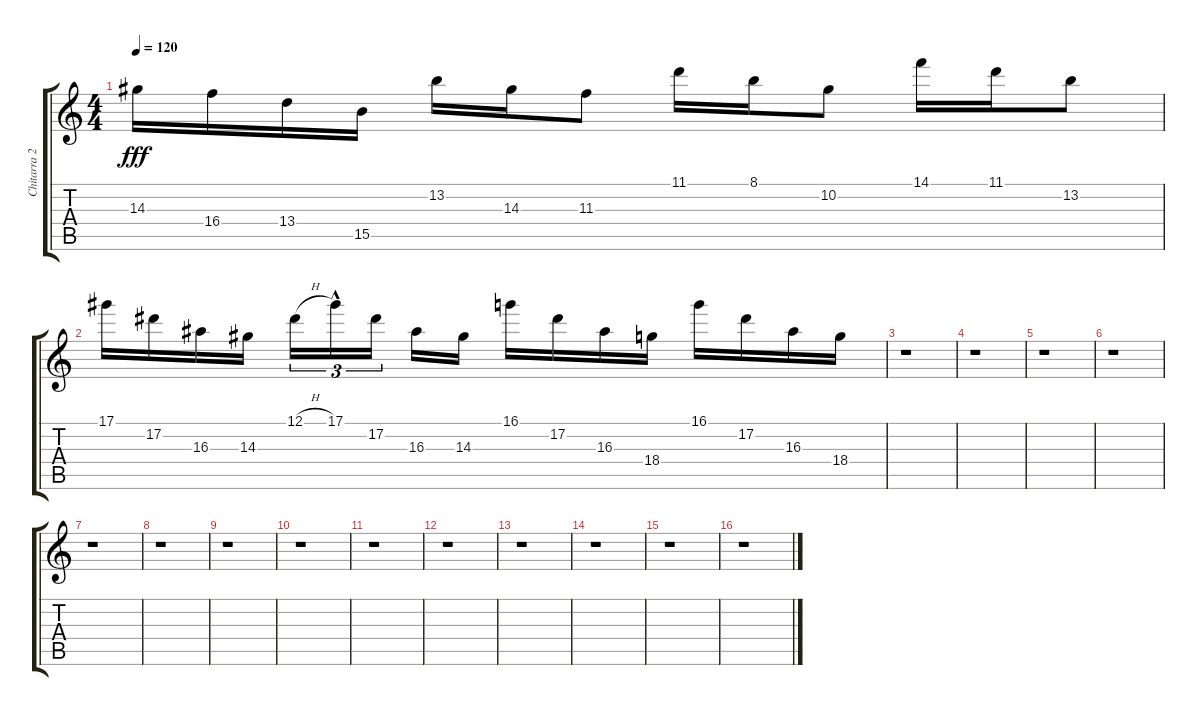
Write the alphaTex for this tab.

\track ("Chitarra 2" "Chitarra 2") {instrument distortionguitar}
\staff {score tabs}
\tuning (Eb4 Bb3 Gb3 Db3 Ab2 Eb2) {hide}
\ts (4 4)
\tempo 120
\clef g2
\ks c
14.3.16{dy fff} 16.4.16 13.4.16 15.5.16 13.2.16 14.3.16 11.3.8 11.1.16 8.1.16 10.2.8 14.1.16 11.1.16 13.2.8 |
17.1.16 17.2.16 16.3.16 14.3.16 12.1{h}.16{tu (3 2)} 17.1{hac}.16{tu (3 2)} 17.2.16{tu (3 2)} 16.3.16 14.3.16 16.1.16 17.2.16 16.3.16 18.4.16 16.1.16 17.2.16 16.3.16 18.4.16 |
r.1 |
r.1 |
r.1 |
r.1 |
r.1 |
r.1 |
r.1 |
r.1 |
r.1 |
r.1 |
r.1 |
r.1 |
r.1 |
r.1
